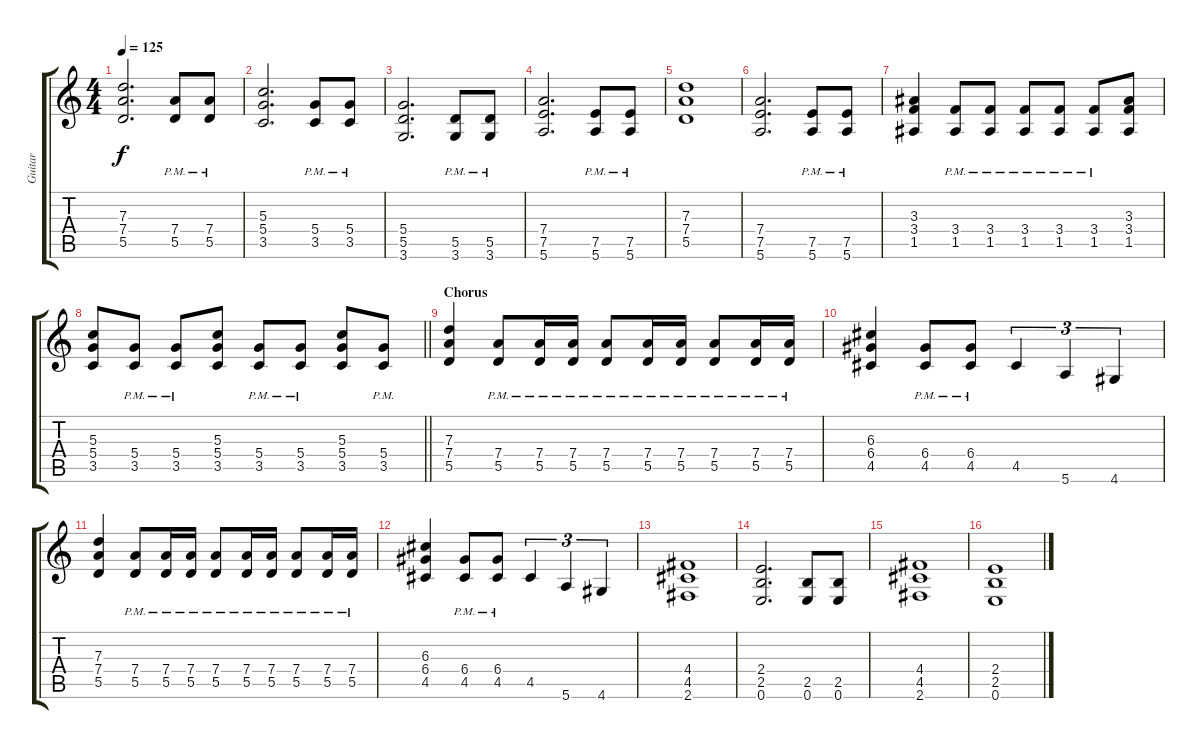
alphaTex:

\track ("Guitar" "Guitar") {instrument distortionguitar}
\staff {score tabs}
\tuning (E4 B3 G3 D3 A2 E2) {hide}
\ts (4 4)
\tempo 125
\clef g2
\ks c
(7.3 7.4 5.5).2{d dy f} (7.4{pm} 5.5{pm}).8 (7.4{pm} 5.5{pm}).8 |
(5.3 5.4 3.5).2{d} (5.4{pm} 3.5{pm}).8 (5.4{pm} 3.5{pm}).8 |
(5.4 5.5 3.6).2{d} (5.5{pm} 3.6{pm}).8 (5.5{pm} 3.6{pm}).8 |
(7.4 7.5 5.6).2{d} (7.5{pm} 5.6{pm}).8 (7.5{pm} 5.6{pm}).8 |
(7.3 7.4 5.5).1 |
(7.4 7.5 5.6).2{d} (7.5{pm} 5.6{pm}).8 (7.5{pm} 5.6{pm}).8 |
(3.3 3.4 1.5).4 (3.4{pm} 1.5{pm}).8 (3.4{pm} 1.5{pm}).8 (3.4{pm} 1.5{pm}).8 (3.4{pm} 1.5{pm}).8 (3.4{pm} 1.5{pm}).8 (3.3 3.4 1.5).8 |
\barLineRight lightlight
(5.3 5.4 3.5).8 (5.4{pm} 3.5{pm}).8 (5.4{pm} 3.5{pm}).8 (5.3 5.4 3.5).8 (5.4{pm} 3.5{pm}).8 (5.4{pm} 3.5{pm}).8 (5.3 5.4 3.5).8 (5.4{pm} 3.5{pm}).8 |
\section ("" "Chorus ")
(7.3 7.4 5.5).4 (7.4{pm} 5.5{pm}).8 (7.4{pm} 5.5{pm}).16 (7.4{pm} 5.5{pm}).16 (7.4{pm} 5.5{pm}).8 (7.4{pm} 5.5{pm}).16 (7.4{pm} 5.5{pm}).16 (7.4{pm} 5.5{pm}).8 (7.4{pm} 5.5{pm}).16 (7.4{pm} 5.5{pm}).16 |
(6.3 6.4 4.5).4 (6.4{pm} 4.5{pm}).8 (6.4{pm} 4.5{pm}).8 4.5.4{tu (3 2)} 5.6.4{tu (3 2)} 4.6.4{tu (3 2)} |
(7.3 7.4 5.5).4 (7.4{pm} 5.5{pm}).8 (7.4{pm} 5.5{pm}).16 (7.4{pm} 5.5{pm}).16 (7.4{pm} 5.5{pm}).8 (7.4{pm} 5.5{pm}).16 (7.4{pm} 5.5{pm}).16 (7.4{pm} 5.5{pm}).8 (7.4{pm} 5.5{pm}).16 (7.4{pm} 5.5{pm}).16 |
(6.3 6.4 4.5).4 (6.4{pm} 4.5{pm}).8 (6.4{pm} 4.5{pm}).8 4.5.4{tu (3 2)} 5.6.4{tu (3 2)} 4.6.4{tu (3 2)} |
(4.4 4.5 2.6).1 |
(2.4 2.5 0.6).2{d} (2.5 0.6).8 (2.5 0.6).8 |
(4.4 4.5 2.6).1 |
(2.4 2.5 0.6).1
